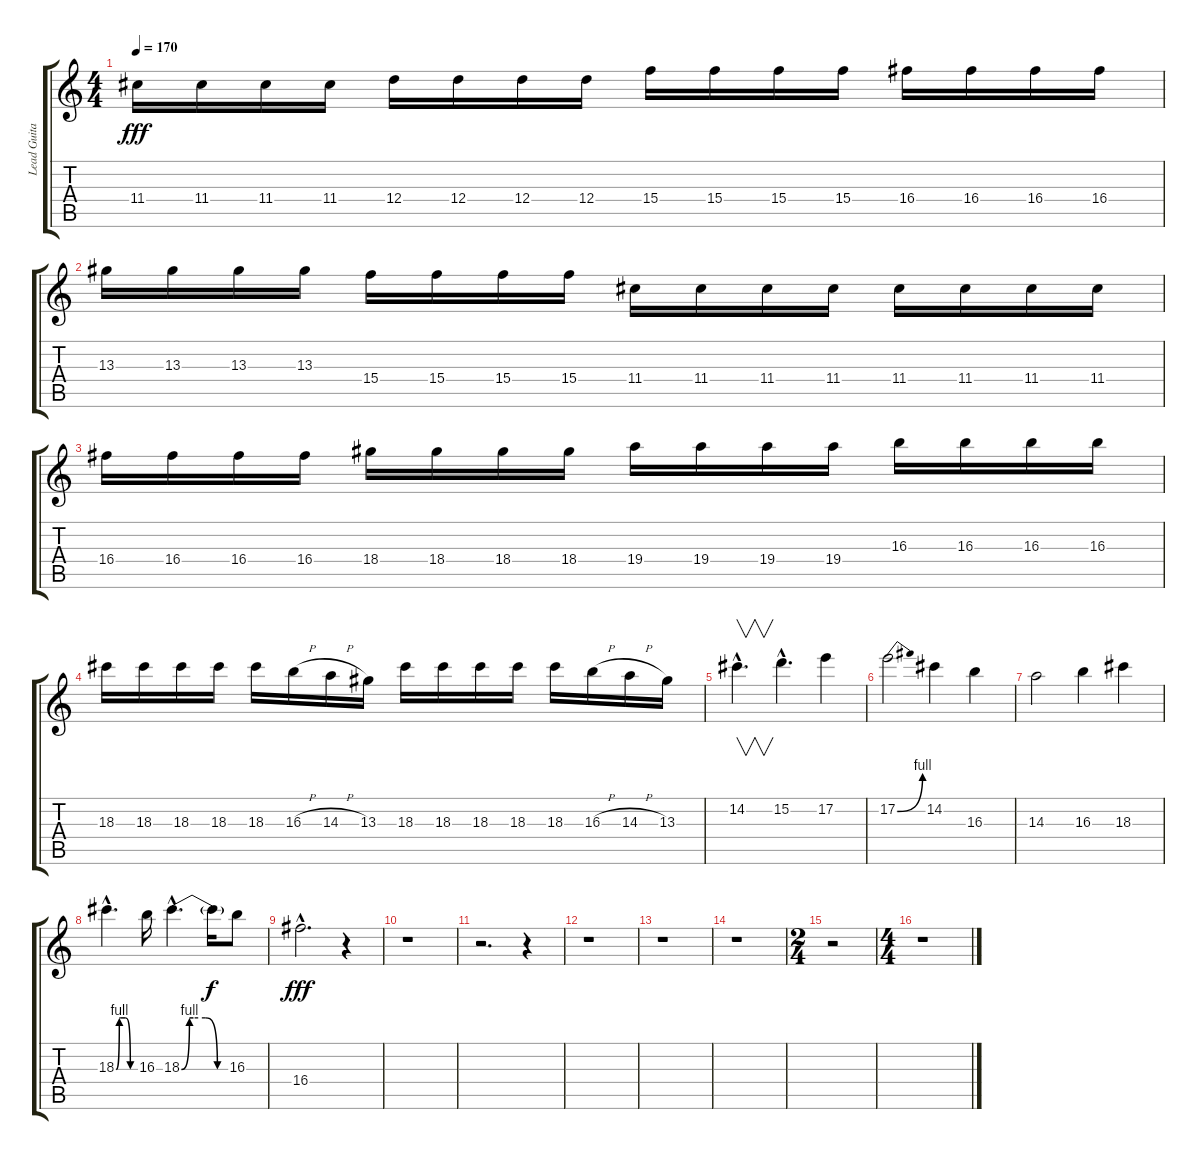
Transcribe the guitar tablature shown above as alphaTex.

\track ("Lead Guitar I" "Lead Guita") {instrument overdrivenguitar}
\staff {score tabs}
\tuning (E4 B3 G3 D3 A2 E2) {hide}
\ts (4 4)
\tempo 170
\clef g2
\ks c
11.4.16{dy fff} 11.4.16 11.4.16 11.4.16 12.4.16 12.4.16 12.4.16 12.4.16 15.4.16 15.4.16 15.4.16 15.4.16 16.4.16 16.4.16 16.4.16 16.4.16 |
13.3.16 13.3.16 13.3.16 13.3.16 15.4.16 15.4.16 15.4.16 15.4.16 11.4.16 11.4.16 11.4.16 11.4.16 11.4.16 11.4.16 11.4.16 11.4.16 |
16.4.16 16.4.16 16.4.16 16.4.16 18.4.16 18.4.16 18.4.16 18.4.16 19.4.16 19.4.16 19.4.16 19.4.16 16.3.16 16.3.16 16.3.16 16.3.16 |
18.3.16 18.3.16 18.3.16 18.3.16 18.3.16 16.3{h}.16 14.3{h}.16 13.3.16 18.3.16 18.3.16 18.3.16 18.3.16 18.3.16 16.3{h}.16 14.3{h}.16 13.3.16 |
14.2{hac}.4{v d} 15.2{hac}.4{d} 17.2.4 |
17.2{be (bend 0 0 60 4)}.2 14.2.4 16.3.4 |
14.3.2 16.3.4 18.3.4 |
18.3{be (custom 0 0 10 4 15 4 30 4 45 0 60 0) hac}.4{d} 16.3.16 18.3{be (custom 0 0 10 4 15 4 30 4 45 0 60 0) hac}.4{d} 18.3{t}.16{dy f} 16.3.8 |
16.4{hac}.2{d dy fff} r.4 |
r.1 |
r.2{d} r.4 |
r.1 |
r.1 |
r.1 |
\ts (2 4)
r.2 |
\ts (4 4)
r.1
